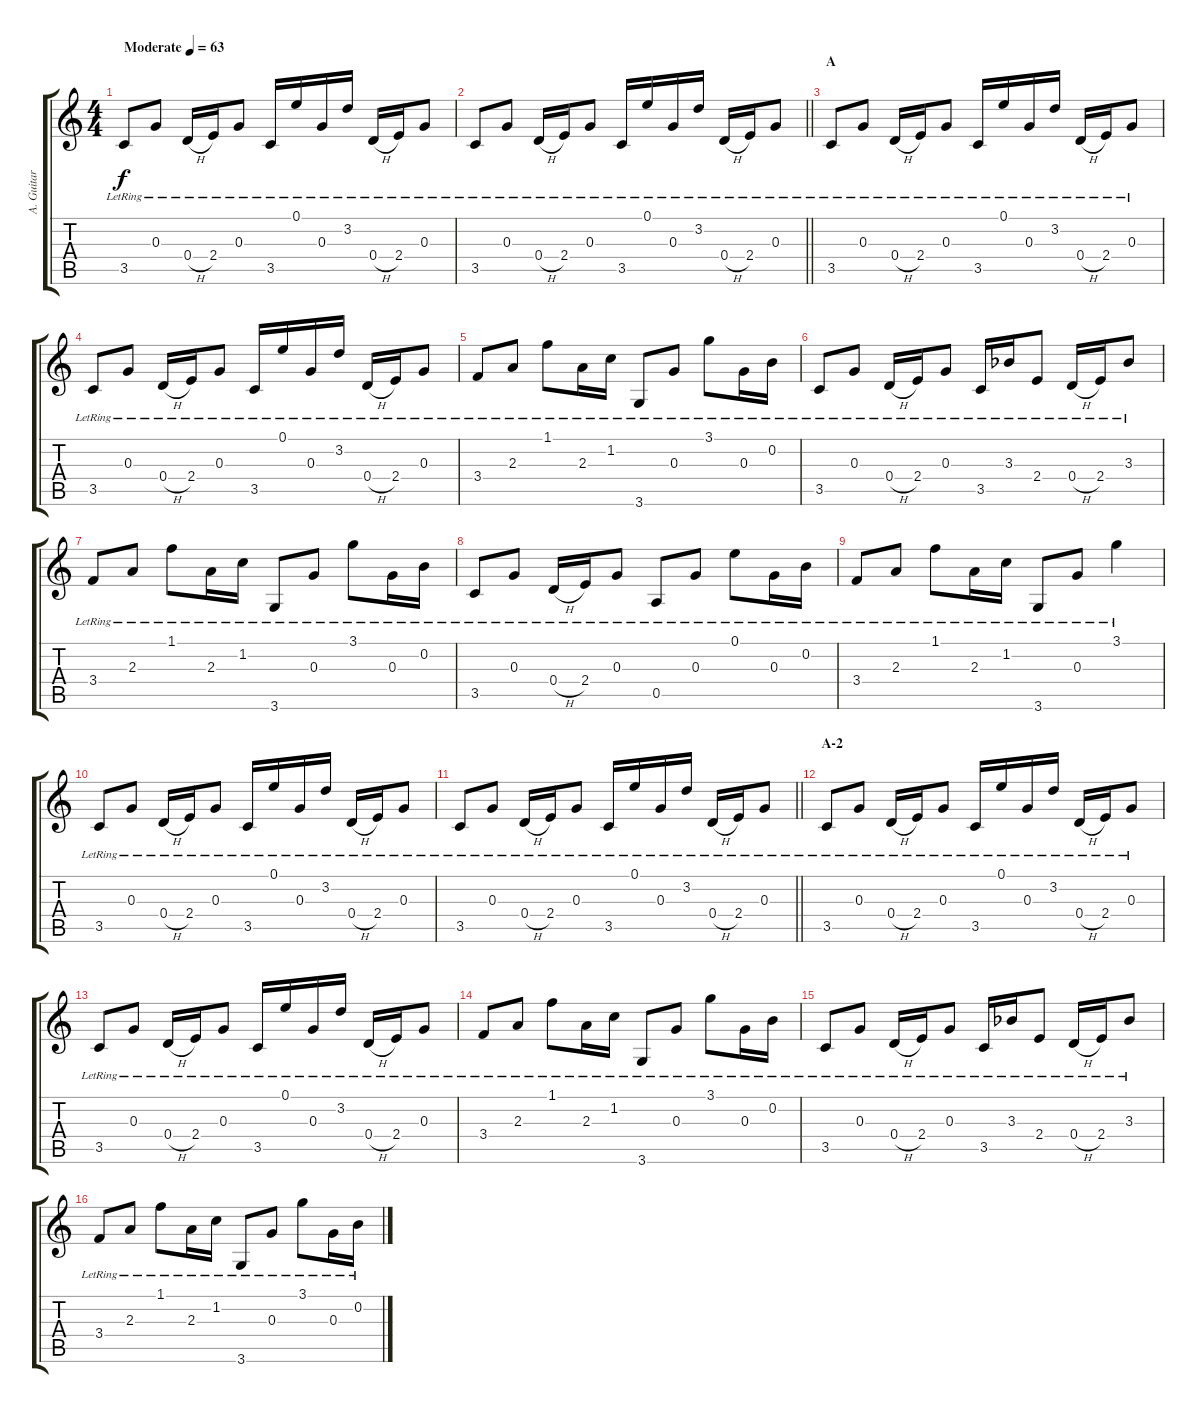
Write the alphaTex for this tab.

\track ("A. Guitar" "A. Guitar") {instrument acousticguitarsteel}
\staff {score tabs}
\tuning (E4 B3 G3 D3 A2 E2) {hide}
\ts (4 4)
\tempo (63 "Moderate")
\clef g2
\ks c
3.5{lr}.8{dy f instrument acousticguitarsteel} 0.3{lr}.8 0.4{h lr}.16 2.4{lr}.16 0.3{lr}.8 3.5{lr}.16 0.1{lr}.16 0.3{lr}.16 3.2{lr}.16 0.4{h lr}.16 2.4{lr}.16 0.3{lr}.8 |
\barLineRight lightlight
3.5{lr}.8 0.3{lr}.8 0.4{h lr}.16 2.4{lr}.16 0.3{lr}.8 3.5{lr}.16 0.1{lr}.16 0.3{lr}.16 3.2{lr}.16 0.4{h lr}.16 2.4{lr}.16 0.3{lr}.8 |
\section ("" "A")
3.5{lr}.8 0.3{lr}.8 0.4{h lr}.16 2.4{lr}.16 0.3{lr}.8 3.5{lr}.16 0.1{lr}.16 0.3{lr}.16 3.2{lr}.16 0.4{h lr}.16 2.4{lr}.16 0.3{lr}.8 |
3.5{lr}.8 0.3{lr}.8 0.4{h lr}.16 2.4{lr}.16 0.3{lr}.8 3.5{lr}.16 0.1{lr}.16 0.3{lr}.16 3.2{lr}.16 0.4{h lr}.16 2.4{lr}.16 0.3{lr}.8 |
3.4{lr}.8 2.3{lr}.8 1.1{lr}.8 2.3{lr}.16 1.2{lr}.16 3.6{lr}.8 0.3{lr}.8 3.1{lr}.8 0.3{lr}.16 0.2{lr}.16 |
3.5{lr}.8 0.3{lr}.8 0.4{h lr}.16 2.4{lr}.16 0.3{lr}.8 3.5{lr}.16 3.3{lr acc b}.16 2.4{lr}.8 0.4{h lr}.16 2.4{lr}.16 3.3{lr acc b}.8 |
3.4{lr}.8 2.3{lr}.8 1.1{lr}.8 2.3{lr}.16 1.2{lr}.16 3.6{lr}.8 0.3{lr}.8 3.1{lr}.8 0.3{lr}.16 0.2{lr}.16 |
3.5{lr}.8 0.3{lr}.8 0.4{h lr}.16 2.4{lr}.16 0.3{lr}.8 0.5{lr}.8 0.3{lr}.8 0.1{lr}.8 0.3{lr}.16 0.2{lr}.16 |
3.4{lr}.8 2.3{lr}.8 1.1{lr}.8 2.3{lr}.16 1.2{lr}.16 3.6{lr}.8 0.3{lr}.8 3.1{lr}.4 |
3.5{lr}.8 0.3{lr}.8 0.4{h lr}.16 2.4{lr}.16 0.3{lr}.8 3.5{lr}.16 0.1{lr}.16 0.3{lr}.16 3.2{lr}.16 0.4{h lr}.16 2.4{lr}.16 0.3{lr}.8 |
\barLineRight lightlight
3.5{lr}.8 0.3{lr}.8 0.4{h lr}.16 2.4{lr}.16 0.3{lr}.8 3.5{lr}.16 0.1{lr}.16 0.3{lr}.16 3.2{lr}.16 0.4{h lr}.16 2.4{lr}.16 0.3{lr}.8 |
\section ("" "A-2")
3.5{lr}.8 0.3{lr}.8 0.4{h lr}.16 2.4{lr}.16 0.3{lr}.8 3.5{lr}.16 0.1{lr}.16 0.3{lr}.16 3.2{lr}.16 0.4{h lr}.16 2.4{lr}.16 0.3{lr}.8 |
3.5{lr}.8 0.3{lr}.8 0.4{h lr}.16 2.4{lr}.16 0.3{lr}.8 3.5{lr}.16 0.1{lr}.16 0.3{lr}.16 3.2{lr}.16 0.4{h lr}.16 2.4{lr}.16 0.3{lr}.8 |
3.4{lr}.8 2.3{lr}.8 1.1{lr}.8 2.3{lr}.16 1.2{lr}.16 3.6{lr}.8 0.3{lr}.8 3.1{lr}.8 0.3{lr}.16 0.2{lr}.16 |
3.5{lr}.8 0.3{lr}.8 0.4{h lr}.16 2.4{lr}.16 0.3{lr}.8 3.5{lr}.16 3.3{lr acc b}.16 2.4{lr}.8 0.4{h lr}.16 2.4{lr}.16 3.3{lr acc b}.8 |
3.4{lr}.8 2.3{lr}.8 1.1{lr}.8 2.3{lr}.16 1.2{lr}.16 3.6{lr}.8 0.3{lr}.8 3.1{lr}.8 0.3{lr}.16 0.2{lr}.16
